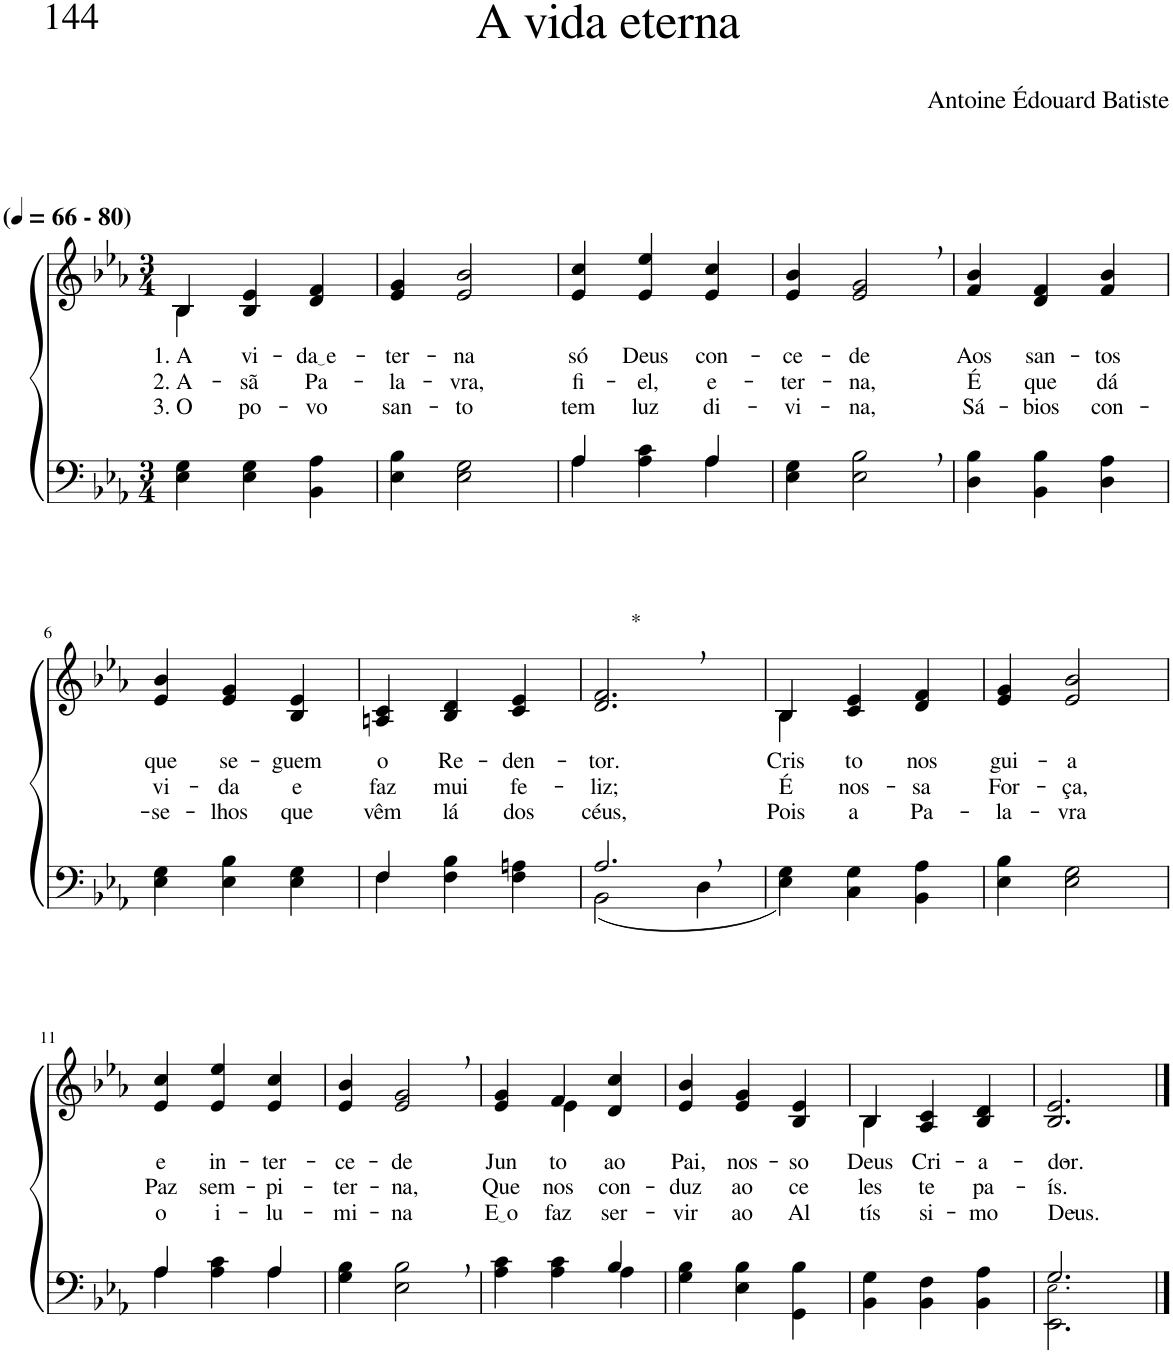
**kern	**kern	**text	**text	**text
*part2	*part1	*part1	*part1	*part1
*staff2	*staff1	*staff1	*staff1	*staff1
*I"Parte III e IV	*I"Parte I e II	*	*	*
*clefF4	*clefG2	*	*	*
*k[b-e-a-]	*k[b-e-a-]	*	*	*
*M3/4	*M3/4	*	*	*
*MM66	*MM66	*	*	*
=1	=1	=1	=1	=1
!	!LO:TX:a:B:t=(	!	!	!
!	!LO:TX:a:B:t=- 80)	!	!	!
!	!	!LO:LY:b	!LO:LY:b	!LO:LY:b
*	*^	*	*	*
4E-\ 4G\	4B-/	4B-\	1. A	2. A-	3. O
!	!	!	!LO:LY:b	!LO:LY:b	!LO:LY:b
4E-\ 4G\	4B-/ 4e-/	2ryy	vi-	-sã	po-
!	!	!	!LO:LY:b	!LO:LY:b	!LO:LY:b
4BB-\ 4A-\	4d/ 4f/	.	da e	Pa-	-vo
*	*v	*v	*	*	*
=2	=2	=2	=2	=2
!	!	!LO:LY:b	!LO:LY:b	!LO:LY:b
4E-\ 4B-\	4e-/ 4g/	-ter-	-la-	san-
!	!	!LO:LY:b	!LO:LY:b	!LO:LY:b
2E-\ 2G\	2e-/ 2b-/	-na	-vra,	-to
=3	=3	=3	=3	=3
*^	*	*	*	*
!	!	!	!LO:LY:b	!LO:LY:b	!LO:LY:b
4A-\	4A-/	4e-/ 4cc/	só	fi-	tem
!	!	!	!LO:LY:b	!LO:LY:b	!LO:LY:b
4A-\ 4c\	4ryy	4e-/ 4ee-/	Deus	-el,	luz
!	!	!	!LO:LY:b	!LO:LY:b	!LO:LY:b
4A-\	4A-/	4e-/ 4cc/	con-	e-	di-
=4	=4	=4	=4	=4	=4
!	!	!	!LO:LY:b	!LO:LY:b	!LO:LY:b
*v	*v	*	*	*	*
4E-\ 4G\	4e-/ 4b-/	-ce-	-ter-	-vi-
!	!	!LO:LY:b	!LO:LY:b	!LO:LY:b
2E-\, 2B-\,	2e-/, 2g/,	-de	-na,	-na,
=5	=5	=5	=5	=5
!	!	!LO:LY:b	!LO:LY:b	!LO:LY:b
4D\ 4B-\	4f/ 4b-/	Aos	É	Sá-
!	!	!LO:LY:b	!LO:LY:b	!LO:LY:b
4BB-\ 4B-\	4d/ 4f/	san-	que	-bios
!	!	!LO:LY:b	!LO:LY:b	!LO:LY:b
4D\ 4A-\	4f/ 4b-/	-tos	dá	con-
!!LO:LB:g=z
=6	=6	=6	=6	=6
*k[b-e-a-]	*k[b-e-a-]	*	*	*
!	!	!LO:LY:b	!LO:LY:b	!LO:LY:b
4E-\ 4G\	4e-/ 4b-/	que	vi-	-se-
!	!	!LO:LY:b	!LO:LY:b	!LO:LY:b
4E-\ 4B-\	4e-/ 4g/	se-	-da	-lhos
!	!	!LO:LY:b	!LO:LY:b	!LO:LY:b
4E-\ 4G\	4B-/ 4e-/	-guem	e	que
=7	=7	=7	=7	=7
*^	*	*	*	*
!	!	!	!LO:LY:b	!LO:LY:b	!LO:LY:b
4F\	4F/	4An/ 4c/	o	faz	vêm
!	!	!	!LO:LY:b	!LO:LY:b	!LO:LY:b
4F\ 4B-\	2ryy	4B-/ 4d/	Re-	mui	lá
!	!	!	!LO:LY:b	!LO:LY:b	!LO:LY:b
4F\ 4An\	.	4c/ 4e-/	-den-	fe-	dos
=8	=8	=8	=8	=8	=8
!	!	!LO:TX:a:t=*	!	!	!
!	!	!	!LO:LY:b	!LO:LY:b	!LO:LY:b
2.A-,/	(2BB-\	2.d/, 2.f/,	-tor.	-liz;	céus,
.	4D\	.	.	.	.
=9	=9	=9	=9	=9	=9
*	*	*^	*	*	*
!	!	!	!	!LO:LY:b	!LO:LY:b	!LO:LY:b
*v	*v	*	*	*	*	*
4E-\ 4G\)	4B-/	4B-\	Cris-	É	Pois
!	!	!	!LO:LY:b	!LO:LY:b	!LO:LY:b
4C\ 4G\	4c/ 4e-/	2ryy	-to	nos-	a
!	!	!	!LO:LY:b	!LO:LY:b	!LO:LY:b
4BB-\ 4A-\	4d/ 4f/	.	nos	-sa	Pa-
*	*v	*v	*	*	*
=10	=10	=10	=10	=10
!	!	!LO:LY:b	!LO:LY:b	!LO:LY:b
4E-\ 4B-\	4e-/ 4g/	gui-	For-	-la-
!	!	!LO:LY:b	!LO:LY:b	!LO:LY:b
2E-\ 2G\	2e-/ 2b-/	-a	-ça,	-vra
!!LO:LB:g=z
=11	=11	=11	=11	=11
*k[b-e-a-]	*k[b-e-a-]	*	*	*
*^	*	*	*	*
!	!	!	!LO:LY:b	!LO:LY:b	!LO:LY:b
4A-/	4A-\	4e-/ 4cc/	e	Paz	o
!	!	!	!LO:LY:b	!LO:LY:b	!LO:LY:b
4A-\ 4c\	4ryy	4e-/ 4ee-/	in-	sem-	i-
!	!	!	!LO:LY:b	!LO:LY:b	!LO:LY:b
4A-/	4A-\	4e-/ 4cc/	-ter-	-pi-	-lu-
=12	=12	=12	=12	=12	=12
!	!	!	!LO:LY:b	!LO:LY:b	!LO:LY:b
*v	*v	*	*	*	*
4G\ 4B-\	4e-/ 4b-/	-ce-	-ter-	-mi-
!	!	!LO:LY:b	!LO:LY:b	!LO:LY:b
2E-\, 2B-\,	2e-/, 2g/,	-de	-na,	-na
=13	=13	=13	=13	=13
*^	*	*	*	*
!	!	!	!LO:LY:b	!LO:LY:b	!LO:LY:b
*	*	*^	*	*	*
2ryy	4A-\ 4c\	4e-/ 4g/	4ryy	Jun-	Que	E o
!	!	!	!	!LO:LY:b	!LO:LY:b	!LO:LY:b
.	4A-\ 4c\	4f/	4e-\	-to	nos	faz
!	!	!	!	!LO:LY:b	!LO:LY:b	!LO:LY:b
4B-/	4A-\	4d/ 4cc/	4ryy	ao	con-	ser-
=14	=14	=14	=14	=14	=14	=14
!	!	!	!	!LO:LY:b	!LO:LY:b	!LO:LY:b
*v	*v	*	*	*	*	*
*	*v	*v	*	*	*
4G\ 4B-\	4e-/ 4b-/	Pai,	-duz	-vir
!	!	!LO:LY:b	!LO:LY:b	!LO:LY:b
4E-\ 4B-\	4e-/ 4g/	nos-	ao	ao
!	!	!LO:LY:b	!LO:LY:b	!LO:LY:b
4GG\ 4B-\	4B-/ 4e-/	-so	ce-	Al-
=15	=15	=15	=15	=15
*	*^	*	*	*
!	!	!	!LO:LY:b	!LO:LY:b	!LO:LY:b
4BB-\ 4G\	4B-/	4B-\	-Deus	-les-	tís-
!	!	!	!LO:LY:b	!LO:LY:b	!LO:LY:b
4BB-\ 4F\	4A-/ 4c/	2ryy	Cri-	-te	-si-
!	!	!	!LO:LY:b	!LO:LY:b	!LO:LY:b
4BB-\ 4A-\	4B-/ 4d/	.	-a-	pa-	-mo
*	*v	*v	*	*	*
=16	=16	=16	=16	=16
*^	*	*	*	*
!	!	!	!LO:LY:b	!LO:LY:b	!LO:LY:b
2.G/	2.EE-\ 2.E-!\	2.B-/ 2.e-/	-dor.-	-ís.	Deus.-
*v	*v	*	*	*	*
==	==	==	==	==
*-	*-	*-	*-	*-
